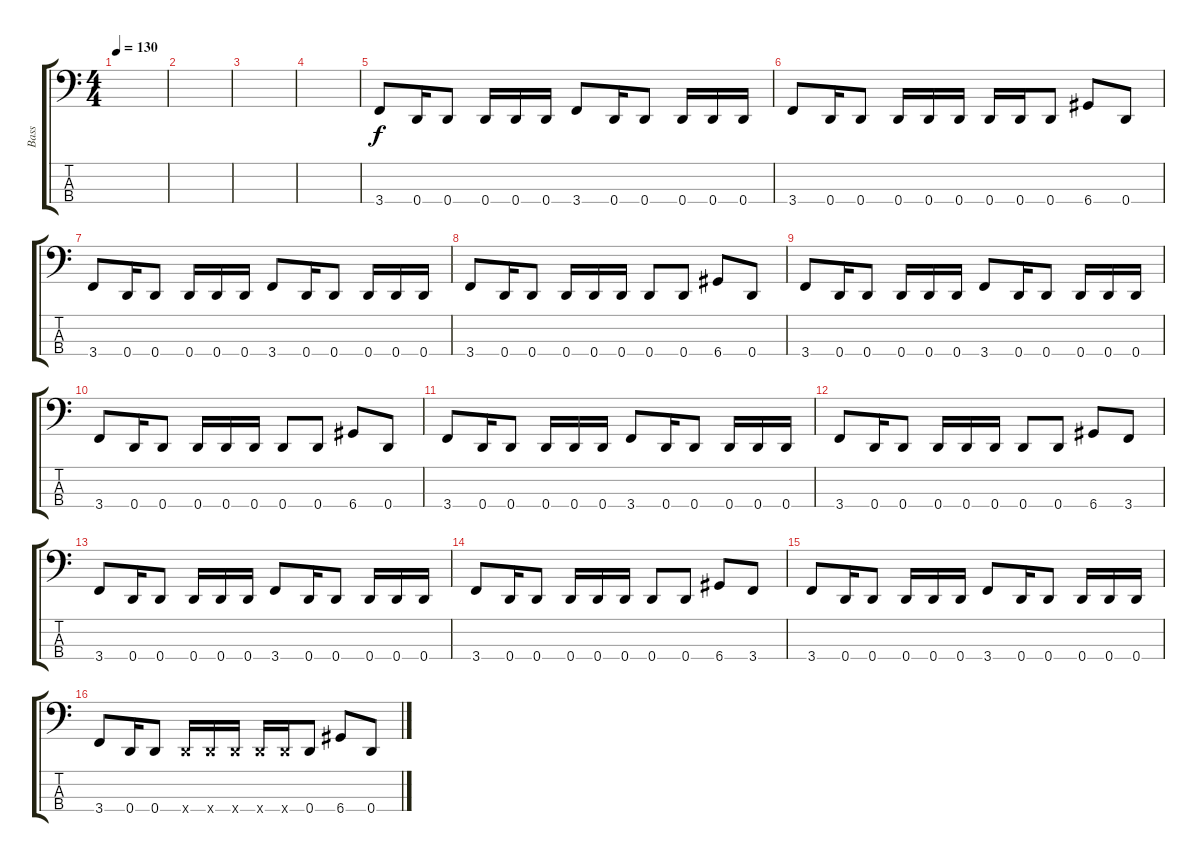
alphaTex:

\track ("Bass" "Bass") {instrument electricbasspick}
\staff {score tabs}
\tuning (G2 D2 A1 D1) {hide}
\ts (4 4)
\tempo 130
\clef f4
\ks c
|
|
|
|
3.4.8 0.4.16 0.4.8 0.4.16 0.4.16 0.4.16 3.4.8 0.4.16 0.4.8 0.4.16 0.4.16 0.4.16 |
3.4.8 0.4.16 0.4.8 0.4.16 0.4.16 0.4.16 0.4.16 0.4.16 0.4.8 6.4.8 0.4.8 |
3.4.8 0.4.16 0.4.8 0.4.16 0.4.16 0.4.16 3.4.8 0.4.16 0.4.8 0.4.16 0.4.16 0.4.16 |
3.4.8 0.4.16 0.4.8 0.4.16 0.4.16 0.4.16 0.4.8 0.4.8 6.4.8 0.4.8 |
3.4.8 0.4.16 0.4.8 0.4.16 0.4.16 0.4.16 3.4.8 0.4.16 0.4.8 0.4.16 0.4.16 0.4.16 |
3.4.8 0.4.16 0.4.8 0.4.16 0.4.16 0.4.16 0.4.8 0.4.8 6.4.8 0.4.8 |
3.4.8 0.4.16 0.4.8 0.4.16 0.4.16 0.4.16 3.4.8 0.4.16 0.4.8 0.4.16 0.4.16 0.4.16 |
3.4.8 0.4.16 0.4.8 0.4.16 0.4.16 0.4.16 0.4.8 0.4.8 6.4.8 3.4.8 |
3.4.8 0.4.16 0.4.8 0.4.16 0.4.16 0.4.16 3.4.8 0.4.16 0.4.8 0.4.16 0.4.16 0.4.16 |
3.4.8 0.4.16 0.4.8 0.4.16 0.4.16 0.4.16 0.4.8 0.4.8 6.4.8 3.4.8 |
3.4.8 0.4.16 0.4.8 0.4.16 0.4.16 0.4.16 3.4.8 0.4.16 0.4.8 0.4.16 0.4.16 0.4.16 |
3.4.8 0.4.16 0.4.8 0.4{x}.16 0.4{x}.16 0.4{x}.16 0.4{x}.16 0.4{x}.16 0.4.8 6.4.8 0.4.8
